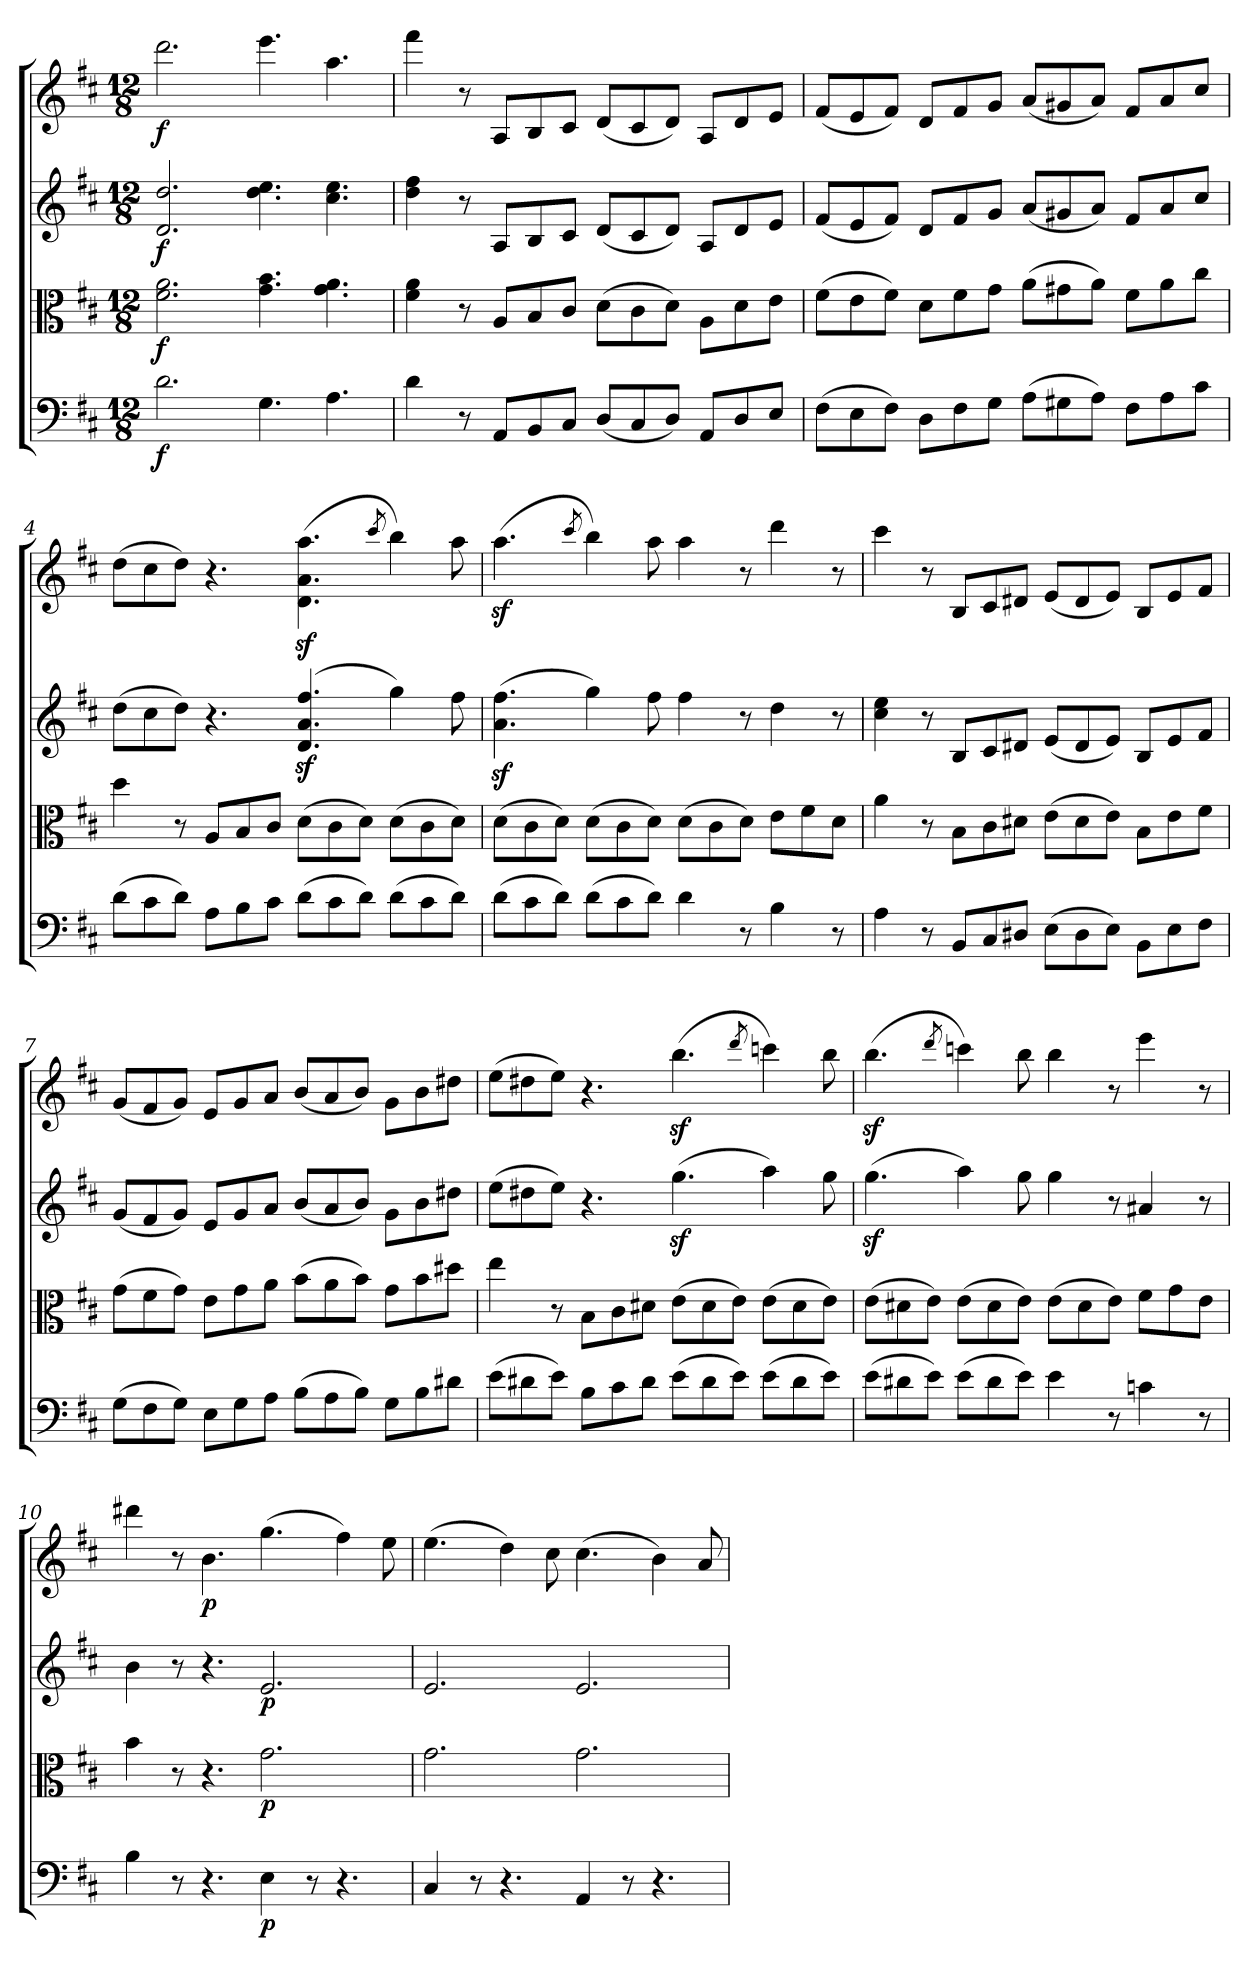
**kern	**dynam	**kern	**dynam	**kern	**dynam	**kern	**dynam
*part4	*part4	*part3	*part3	*part2	*part2	*part1	*part1
*staff4	*staff4	*staff3	*staff3	*staff2	*staff2	*staff1	*staff1
*clefF4	*	*clefC3	*	*clefG2	*	*clefG2	*
*k[f#c#]	*	*k[f#c#]	*	*k[f#c#]	*	*k[f#c#]	*
*M12/8	*	*M12/8	*	*M12/8	*	*M12/8	*
=1	=1	=1	=1	=1	=1	=1	=1
!	!LO:DY:b	!	!LO:DY:b	!	!LO:DY:b	!	!LO:DY:b
2.d\	f	2.f#\ 2.a\	f	2.d/ 2.dd/	f	2.ddd\	f
4.G\	.	4.g\ 4.b\	.	4.dd\ 4.ee\	.	4.eee\	.
4.A\	.	4.g\ 4.a\	.	4.cc#\ 4.ee\	.	4.aa\	.
=2	=2	=2	=2	=2	=2	=2	=2
4d\	.	4f#\ 4a\	.	4dd\ 4ff#\	.	4fff#\	.
8r	.	8r	.	8r	.	8r	.
8AA/L	.	8A/L	.	8A/L	.	8A/L	.
8BB/	.	8B/	.	8B/	.	8B/	.
8C#/J	.	8c#/J	.	8c#/J	.	8c#/J	.
(<8D/L	.	(>8d\L	.	(<8d/L	.	(<8d/L	.
8C#/	.	8c#\	.	8c#/	.	8c#/	.
8D/J)	.	8d\J)	.	8d/J)	.	8d/J)	.
8AA/L	.	8A\L	.	8A/L	.	8A/L	.
8D/	.	8d\	.	8d/	.	8d/	.
8E/J	.	8e\J	.	8e/J	.	8e/J	.
=3	=3	=3	=3	=3	=3	=3	=3
(>8F#\L	.	(>8f#\L	.	(<8f#/L	.	(<8f#/L	.
8E\	.	8e\	.	8e/	.	8e/	.
8F#\J)	.	8f#\J)	.	8f#/J)	.	8f#/J)	.
8D\L	.	8d\L	.	8d/L	.	8d/L	.
8F#\	.	8f#\	.	8f#/	.	8f#/	.
8G\J	.	8g\J	.	8g/J	.	8g/J	.
(>8A\L	.	(>8a\L	.	(<8a/L	.	(<8a/L	.
8G#X\	.	8g#X\	.	8g#X/	.	8g#X/	.
8A\J)	.	8a\J)	.	8a/J)	.	8a/J)	.
8F#\L	.	8f#\L	.	8f#/L	.	8f#/L	.
8A\	.	8a\	.	8a/	.	8a/	.
8c#\J	.	8cc#\J	.	8cc#/J	.	8cc#/J	.
=4	=4	=4	=4	=4	=4	=4	=4
(>8d\L	.	4dd\	.	(>8dd\L	.	(>8dd\L	.
8c#\	.	.	.	8cc#\	.	8cc#\	.
8d\J)	.	8r	.	8dd\J)	.	8dd\J)	.
8A\L	.	8A/L	.	4.r	.	4.r	.
8B\	.	8B/	.	.	.	.	.
8c#\J	.	8c#/J	.	.	.	.	.
(>8d\L	.	(>8d\L	.	(>4.d/z< 4.a/z< 4.ff#/z<	.	(>4.d\z< 4.a\z< 4.aa\z<	.
8c#\	.	8c#\	.	.	.	.	.
8d\J)	.	8d\J)	.	.	.	.	.
.	.	.	.	.	.	8qccc#/	.
(>8d\L	.	(>8d\L	.	4gg\)	.	4bb\)	.
8c#\	.	8c#\	.	.	.	.	.
8d\J)	.	8d\J)	.	8ff#\	.	8aa\	.
!!LO:LB:g=z
=5	=5	=5	=5	=5	=5	=5	=5
(>8d\L	.	(>8d\L	.	(>4.a\z< 4.ff#\z<	.	(>4.aaz<\	.
8c#\	.	8c#\	.	.	.	.	.
8d\J)	.	8d\J)	.	.	.	.	.
.	.	.	.	.	.	8qccc#/	.
(>8d\L	.	(>8d\L	.	4gg\)	.	4bb\)	.
8c#\	.	8c#\	.	.	.	.	.
8d\J)	.	8d\J)	.	8ff#\	.	8aa\	.
4d\	.	(>8d\L	.	4ff#\	.	4aa\	.
.	.	8c#\	.	.	.	.	.
8r	.	8d\J)	.	8r	.	8r	.
4B\	.	8e\L	.	4dd\	.	4ddd\	.
.	.	8f#\	.	.	.	.	.
8r	.	8d\J	.	8r	.	8r	.
=6	=6	=6	=6	=6	=6	=6	=6
4A\	.	4a\	.	4cc#\ 4ee\	.	4ccc#\	.
8r	.	8r	.	8r	.	8r	.
8BB/L	.	8B\L	.	8B/L	.	8B/L	.
8C#/	.	8c#\	.	8c#/	.	8c#/	.
8D#X/J	.	8d#X\J	.	8d#X/J	.	8d#X/J	.
(>8E\L	.	(>8e\L	.	(<8e/L	.	(<8e/L	.
8D#\	.	8d#\	.	8d#/	.	8d#/	.
8E\J)	.	8e\J)	.	8e/J)	.	8e/J)	.
8BB\L	.	8B\L	.	8B/L	.	8B/L	.
8E\	.	8e\	.	8e/	.	8e/	.
8F#\J	.	8f#\J	.	8f#/J	.	8f#/J	.
=7	=7	=7	=7	=7	=7	=7	=7
(>8G\L	.	(>8g\L	.	(<8g/L	.	(<8g/L	.
8F#\	.	8f#\	.	8f#/	.	8f#/	.
8G\J)	.	8g\J)	.	8g/J)	.	8g/J)	.
8E\L	.	8e\L	.	8e/L	.	8e/L	.
8G\	.	8g\	.	8g/	.	8g/	.
8A\J	.	8a\J	.	8a/J	.	8a/J	.
(>8B\L	.	(>8b\L	.	(<8b/L	.	(<8b/L	.
8A\	.	8a\	.	8a/	.	8a/	.
8B\J)	.	8b\J)	.	8b/J)	.	8b/J)	.
8G\L	.	8g\L	.	8g\L	.	8g\L	.
8B\	.	8b\	.	8b\	.	8b\	.
8d#X\J	.	8dd#X\J	.	8dd#X\J	.	8dd#X\J	.
!!LO:LB:g=z
=8	=8	=8	=8	=8	=8	=8	=8
(>8e\L	.	4ee\	.	(>8ee\L	.	(>8ee\L	.
8d#X\	.	.	.	8dd#X\	.	8dd#X\	.
8e\J)	.	8r	.	8ee\J)	.	8ee\J)	.
8B\L	.	8B\L	.	4.r	.	4.r	.
8c#\	.	8c#\	.	.	.	.	.
8d#\J	.	8d#X\J	.	.	.	.	.
(>8e\L	.	(>8e\L	.	(>4.ggz<\	.	(>4.bbz<\	.
8d#\	.	8d#\	.	.	.	.	.
8e\J)	.	8e\J)	.	.	.	.	.
.	.	.	.	.	.	8qddd/	.
(>8e\L	.	(>8e\L	.	4aa\)	.	4cccn\)	.
8d#\	.	8d#\	.	.	.	.	.
8e\J)	.	8e\J)	.	8gg\	.	8bb\	.
!!LO:PB:g=z
=9	=9	=9	=9	=9	=9	=9	=9
(>8e\L	.	(>8e\L	.	(>4.ggz<\	.	(>4.bbz<\	.
8d#X\	.	8d#X\	.	.	.	.	.
8e\J)	.	8e\J)	.	.	.	.	.
.	.	.	.	.	.	8qddd/	.
(>8e\L	.	(>8e\L	.	4aa\)	.	4cccn\)	.
8d#\	.	8d#\	.	.	.	.	.
8e\J)	.	8e\J)	.	8gg\	.	8bb\	.
4e\	.	(>8e\L	.	4gg\	.	4bb\	.
.	.	8d#\	.	.	.	.	.
8r	.	8e\J)	.	8r	.	8r	.
4cn\	.	8f#\L	.	4a#X/	.	4eee\	.
.	.	8g\	.	.	.	.	.
8r	.	8e\J	.	8r	.	8r	.
=10	=10	=10	=10	=10	=10	=10	=10
4B\	.	4b\	.	4b\	.	4ddd#X\	.
8r	.	8r	.	8r	.	8r	.
!	!	!	!	!	!	!	!LO:DY:b
4.r	.	4.r	.	4.r	.	4.b\	p
!	!LO:DY:b	!	!LO:DY:b	!	!LO:DY:b	!	!
4E\	p	2.g\	p	2.e/	p	(>4.gg\	.
8r	.	.	.	.	.	.	.
4.r	.	.	.	.	.	4ff#\)	.
.	.	.	.	.	.	8ee\	.
=11	=11	=11	=11	=11	=11	=11	=11
4C#/	.	2.g\	.	2.e/	.	(>4.ee\	.
8r	.	.	.	.	.	.	.
4.r	.	.	.	.	.	4dd\)	.
.	.	.	.	.	.	8cc#\	.
4AA/	.	2.g\	.	2.e/	.	(>4.cc#\	.
8r	.	.	.	.	.	.	.
4.r	.	.	.	.	.	4b\)	.
.	.	.	.	.	.	8a/	.
=	=	=	=	=	=	=	=
*-	*-	*-	*-	*-	*-	*-	*-
